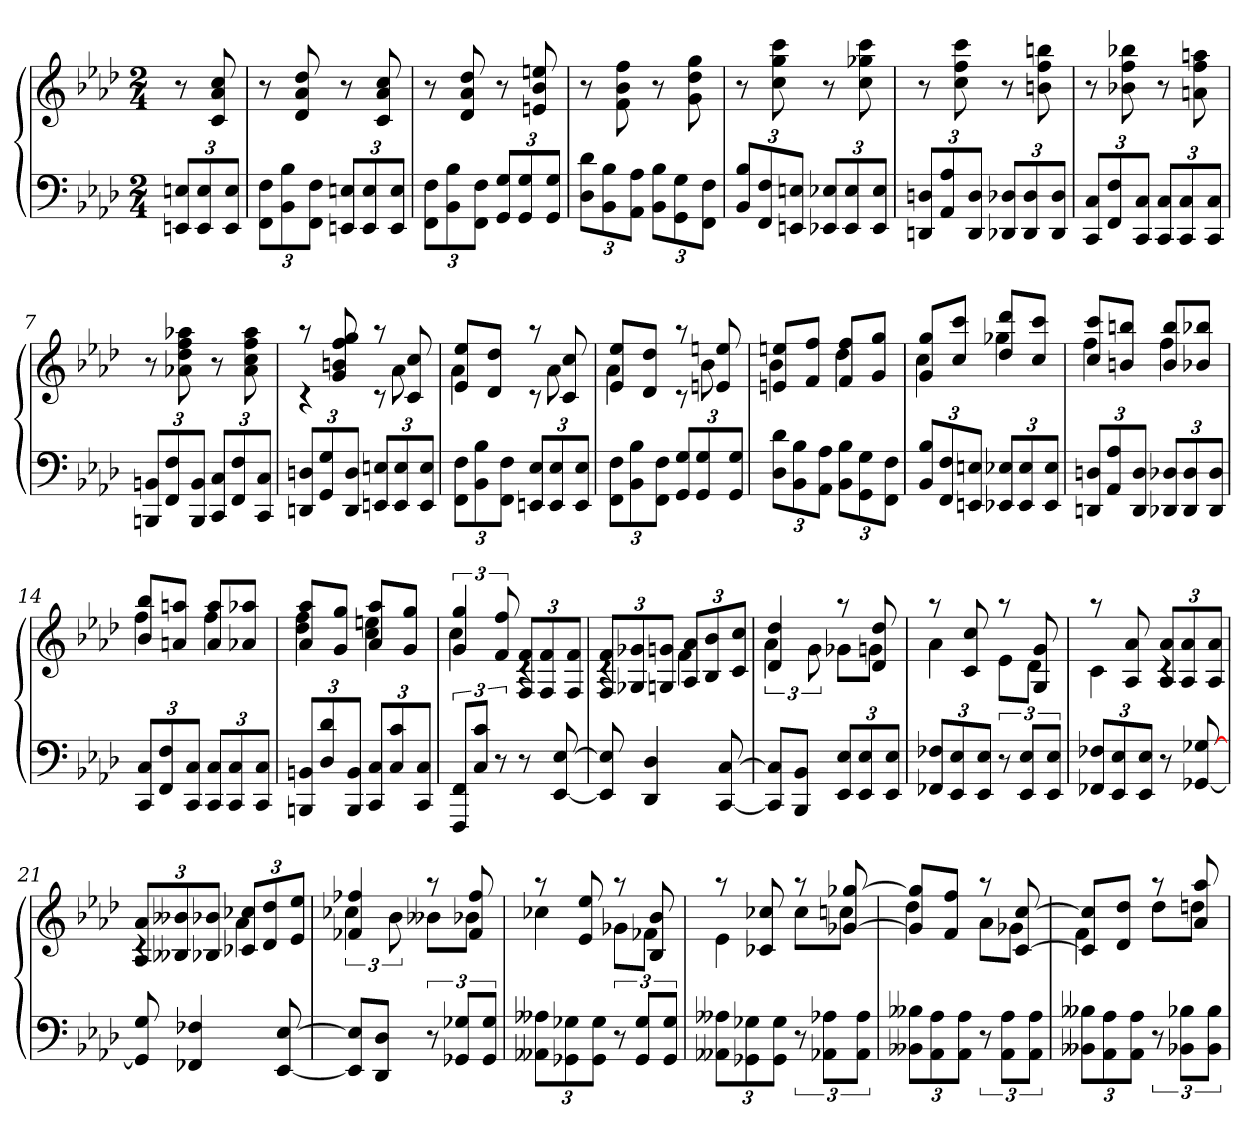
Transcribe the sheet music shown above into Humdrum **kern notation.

**kern	**kern
*part1	*part1
*staff2	*staff1
*clefF4	*clefG2
*k[b-e-a-d-]	*k[b-e-a-d-]
*f:	*f:
*M2/4	*M2/4
=	=
12EEn 12EnL	8r
12EE 12E	.
.	8c 8a- 8cc
12EE 12EJ	.
=1	=1
12FF 12FL	8r
12BB- 12B-	.
.	8d- 8a- 8dd-
12FF 12FJ	.
12EEn 12EnL	8r
12EE 12E	.
.	8c 8a- 8cc
12EE 12EJ	.
=2	=2
12FF 12FL	8r
12BB- 12B-	.
.	8d- 8a- 8dd-
12FF 12FJ	.
12GG 12GL	8r
12GG 12G	.
.	8en 8b- 8een
12GG 12GJ	.
=3	=3
12D- 12d-L	8r
12BB- 12B-	.
.	8f 8b- 8ff
12AA- 12A-J	.
12BB- 12B-L	8r
12GG 12G	.
.	8g 8dd- 8gg
12FF 12FJ	.
=4	=4
12BB- 12B-L	8r
12FF 12F	.
.	8cc 8gg 8ccc
12EEn 12EnJ	.
12EE-X 12E-XL	8r
12EE- 12E-	.
.	8cc 8gg-X 8ccc
12EE- 12E-J	.
=5	=5
12DDn 12DnL	8r
12AA- 12A-	.
.	8cc 8ff 8ccc
12DD 12DJ	.
12DD-X 12D-XL	8r
12DD- 12D-	.
.	8bn 8ff 8bbn
12DD- 12D-J	.
=6	=6
12CC 12CL	8r
12FF 12F	.
.	8b-X 8ff 8bb-X
12CC 12CJ	.
12CC 12CL	8r
12CC 12C	.
.	8an 8ff 8aan
12CC 12CJ	.
=7	=7
12BBBn 12BBnL	8r
12FF 12F	.
.	8a-X 8dd- 8ff 8aa-X
12BBB 12BBJ	.
12CC 12CL	8r
12FF 12F	.
.	8a- 8cc 8ff 8aa-
12CC 12CJ	.
=8	=8
*	*^
12DDn 12DnL	8raa	4rc
12GG 12G	.	.
.	8g 8bn 8ff 8gg	.
12DD 12DJ	.	.
12EEn 12EnL	8raa	8rc
12EE 12E	.	.
.	8c 8cc	8a-
12EE 12EJ	.	.
=9	=9	=9
12FF 12FL	8e- 8ee-L	4a-
12BB- 12B-	.	.
.	8d- 8dd-J	.
12FF 12FJ	.	.
12EEn 12E-L	8raa	8rc
12EE 12E-	.	.
.	8c 8cc	8a-
12EE 12E-J	.	.
=10	=10	=10
12FF 12FL	8e- 8ee-L	4a-
12BB- 12B-	.	.
.	8d- 8dd-J	.
12FF 12FJ	.	.
12GG 12GL	8raa	8rc
12GG 12G	.	.
.	8en 8een	8b-
12GG 12GJ	.	.
=11	=11	=11
12D- 12d-L	8en 8eenL	4b-
12BB- 12B-	.	.
.	8f 8ffJ	.
12AA- 12A-J	.	.
12BB- 12B-L	8f 8ffL	4dd-
12GG 12G	.	.
.	8g 8ggJ	.
12FF 12FJ	.	.
=12	=12	=12
12BB- 12B-L	8g 8ggL	4cc
12FF 12F	.	.
.	8cc 8cccJ	.
12EEn 12EnJ	.	.
12EE-X 12E-XL	8dd- 8ddd-L	4gg-X
12EE- 12E-	.	.
.	8cc 8cccJ	.
12EE- 12E-J	.	.
=13	=13	=13
12DDn 12DnL	8cc 8cccL	4ff
12AA- 12A-	.	.
.	8bn 8bbnJ	.
12DD 12DJ	.	.
12DD-X 12D-XL	8b 8bbL	4ff
12DD- 12D-	.	.
.	8b-X 8bb-XJ	.
12DD- 12D-J	.	.
=14	=14	=14
12CC 12CL	8b- 8bb-L	4ff
12FF 12F	.	.
.	8an 8aanJ	.
12CC 12CJ	.	.
12CC 12CL	8a 8aaL	4ff
12CC 12C	.	.
.	8a-X 8aa-XJ	.
12CC 12CJ	.	.
=15	=15	=15
12BBBn 12BBnL	8a- 8aa-L	4dd- 4ff
12D- 12d-	.	.
.	8g 8ggJ	.
12BBB 12BBJ	.	.
12CC 12CL	8a- 8aa-L	4cc 4een
12C 12c	.	.
.	8g 8ggJ	.
12CC 12CJ	.	.
=16	=16	=16
12FFF 12FFL	6g 6gg	4cc
12C 12cJ	.	.
12r	12f 12ff	.
8r	12F 12fL	4rc
.	12F 12f	.
[8EE- [8E-	.	.
.	12F 12fJ	.
=17	=17	=17
8EE-] 8E-]	12F 12fL	4rc
.	12G-X 12g-X	.
4DD- 4D-	.	.
.	12Gn 12gnJ	.
.	12A- 12a-L	4f
.	12B- 12b-	.
[8CC [8C	.	.
.	12c 12ccJ	.
=18	=18	=18
8CC] 8C]L	4d- 4dd-	6a-
8BBB- 8BB-J	.	.
.	.	12g
12EE- 12E-L	8raa	8g-XL
12EE- 12E-	.	.
.	8d- 8dd-	8gnJ
12EE- 12E-J	.	.
=19	=19	=19
12FF-X 12F-XL	8raa	4a-
12EE- 12E-	.	.
.	8c 8cc	.
12EE- 12E-J	.	.
12r	8raa	8e-L
12EE- 12E-L	.	.
.	8G 8g	8d-J
12EE- 12E-J	.	.
=20	=20	=20
12FF-X 12F-XL	8raa	4c
12EE- 12E-	.	.
.	8A- 8a-	.
12EE- 12E-J	.	.
8r	12A- 12a-L	4rc
.	12A- 12a-	.
[8GG-X [8G-X	.	.
.	12A- 12a-J	.
=21	=21	=21
8GG-] 8G	12A- 12a-L	4rc
.	12B--X 12b--X	.
4FF-X 4F-X	.	.
.	12B-X 12b-XJ	.
.	12c-X 12cc-XL	4a-
.	12d- 12dd-	.
[8EE- [8E-	.	.
.	12e- 12ee-J	.
=22	=22	=22
8EE-] 8E-]L	4f-X 4ff-X	6cc-X
8DD- 8D-J	.	.
.	.	12b-
12r	8raa	8b--XL
12GG-X 12G-XL	.	.
.	8f- 8ff-	8b-XJ
12GG- 12G-J	.	.
=23	=23	=23
12AA--X 12A--XL	8raa	4cc-X
12GG-X 12G-X	.	.
.	8e- 8ee-	.
12GG- 12G-J	.	.
12r	8raa	8g-XL
12GG- 12G-L	.	.
.	8B- 8b-	8f-XJ
12GG- 12G-J	.	.
=24	=24	=24
12AA--X 12A--XL	8raa	4e-
12GG-X 12G-X	.	.
.	8c-X 8cc-X	.
12GG- 12G-J	.	.
12r	8raa	8cc-L
12AA-X 12A-XL	.	.
.	[8g-X [8gg-X	8ccnJ
12AA- 12A-J	.	.
=25	=25	=25
12BB--X 12B--XL	8g-] 8gg-]L	4dd-
12AA- 12A-	.	.
.	8f 8ffJ	.
12AA- 12A-J	.	.
12r	8raa	8a-L
12AA- 12A-L	.	.
.	[8c [8cc	8g-XJ
12AA- 12A-J	.	.
=26	=26	=26
12BB--X 12B--XL	8c] 8cc]L	4f
12AA- 12A-	.	.
.	8d- 8dd-J	.
12AA- 12A-J	.	.
12r	8raa	8dd-L
12BB-X 12B-XL	.	.
.	8a- 8aa-	8ddnJ
12BB- 12B-J	.	.
*	*v	*v
=	=
*-	*-
